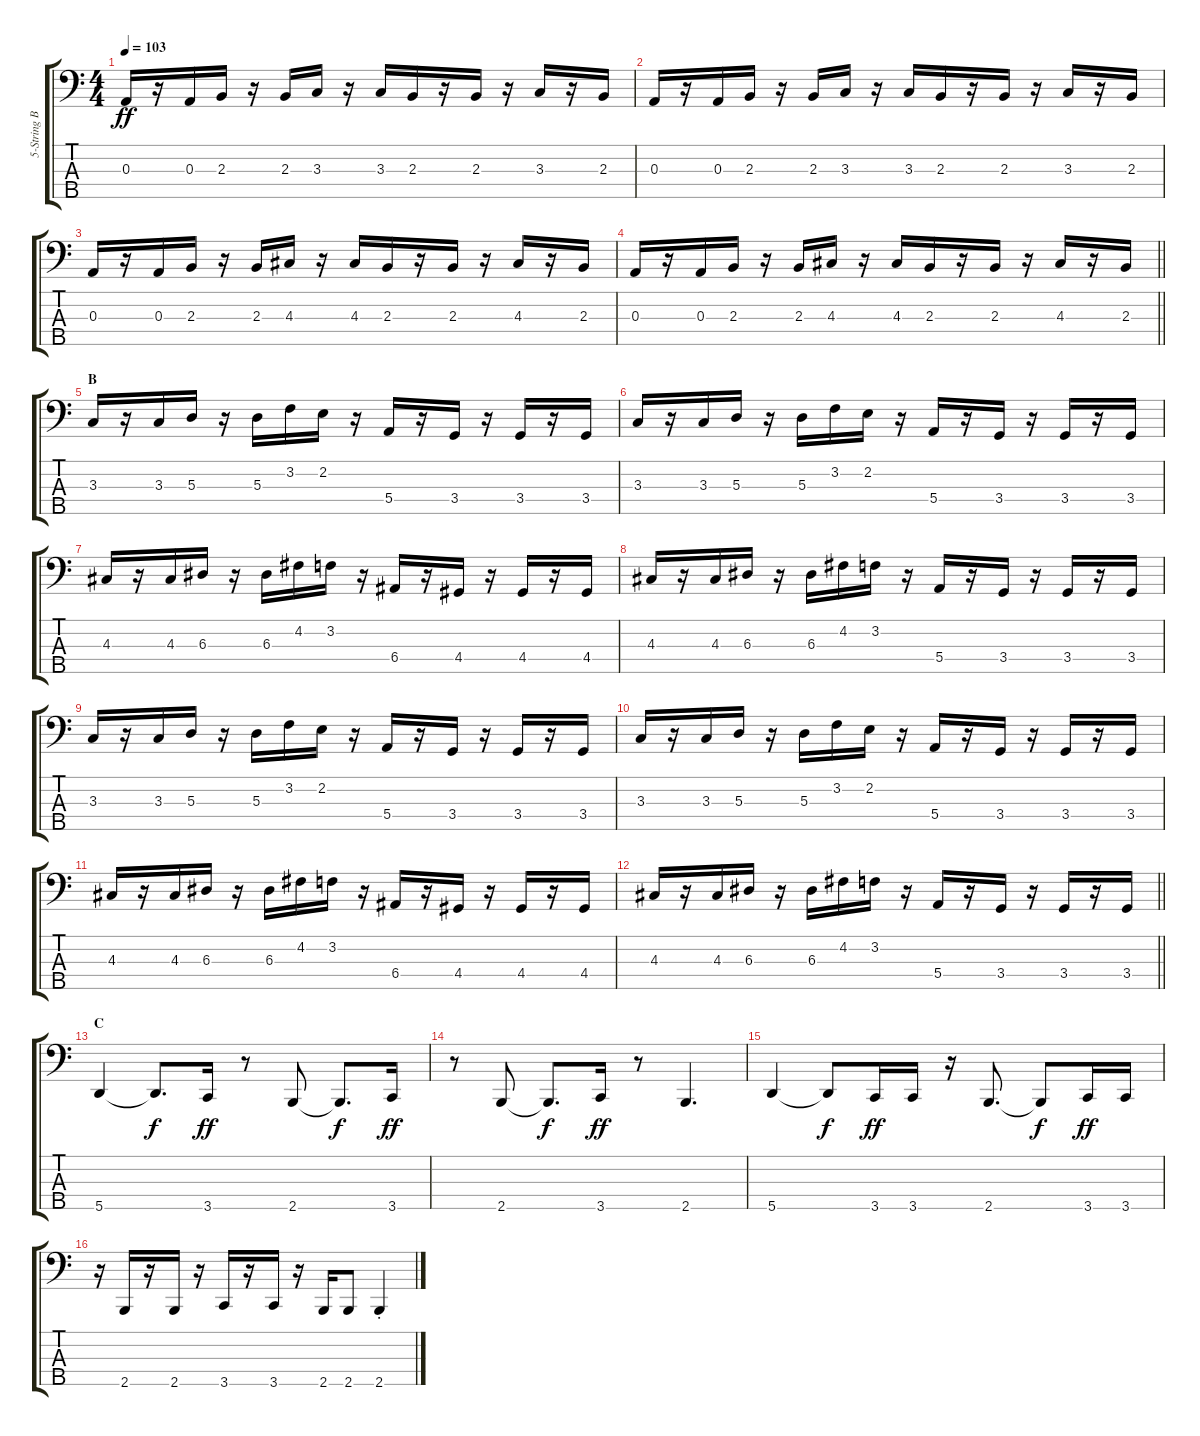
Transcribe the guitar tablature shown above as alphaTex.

\track ("5-String Bass" "5-String B") {instrument electricbassfinger}
\staff {score tabs}
\tuning (G2 D2 A1 E1 A0) {hide}
\ts (4 4)
\tempo 103
\clef f4
\ks c
0.3.16{dy ff} r.16 0.3.16 2.3.16 r.16 2.3.16 3.3.16 r.16 3.3.16 2.3.16 r.16 2.3.16 r.16 3.3.16 r.16 2.3.16 |
0.3.16 r.16 0.3.16 2.3.16 r.16 2.3.16 3.3.16 r.16 3.3.16 2.3.16 r.16 2.3.16 r.16 3.3.16 r.16 2.3.16 |
0.3.16 r.16 0.3.16 2.3.16 r.16 2.3.16 4.3.16 r.16 4.3.16 2.3.16 r.16 2.3.16 r.16 4.3.16 r.16 2.3.16 |
\barLineRight lightlight
0.3.16 r.16 0.3.16 2.3.16 r.16 2.3.16 4.3.16 r.16 4.3.16 2.3.16 r.16 2.3.16 r.16 4.3.16 r.16 2.3.16 |
\section ("" "B")
3.3.16 r.16 3.3.16 5.3.16 r.16 5.3.16 3.2.16 2.2.16 r.16 5.4.16 r.16 3.4.16 r.16 3.4.16 r.16 3.4.16 |
3.3.16 r.16 3.3.16 5.3.16 r.16 5.3.16 3.2.16 2.2.16 r.16 5.4.16 r.16 3.4.16 r.16 3.4.16 r.16 3.4.16 |
4.3.16 r.16 4.3.16 6.3.16 r.16 6.3.16 4.2.16 3.2.16 r.16 6.4.16 r.16 4.4.16 r.16 4.4.16 r.16 4.4.16 |
4.3.16 r.16 4.3.16 6.3.16 r.16 6.3.16 4.2.16 3.2.16 r.16 5.4.16 r.16 3.4.16 r.16 3.4.16 r.16 3.4.16 |
3.3.16 r.16 3.3.16 5.3.16 r.16 5.3.16 3.2.16 2.2.16 r.16 5.4.16 r.16 3.4.16 r.16 3.4.16 r.16 3.4.16 |
3.3.16 r.16 3.3.16 5.3.16 r.16 5.3.16 3.2.16 2.2.16 r.16 5.4.16 r.16 3.4.16 r.16 3.4.16 r.16 3.4.16 |
4.3.16 r.16 4.3.16 6.3.16 r.16 6.3.16 4.2.16 3.2.16 r.16 6.4.16 r.16 4.4.16 r.16 4.4.16 r.16 4.4.16 |
\barLineRight lightlight
4.3.16 r.16 4.3.16 6.3.16 r.16 6.3.16 4.2.16 3.2.16 r.16 5.4.16 r.16 3.4.16 r.16 3.4.16 r.16 3.4.16 |
\section ("" "C")
5.5.4 5.5{t}.8{d dy f} 3.5.16{dy ff} r.8 2.5.8 2.5{t}.8{d dy f} 3.5.16{dy ff} |
r.8 2.5.8 2.5{t}.8{d dy f} 3.5.16{dy ff} r.8 2.5.4{d} |
5.5.4 5.5{t}.8{dy f} 3.5.16{dy ff} 3.5.16 r.16 2.5.8{d} 2.5{t}.8{dy f} 3.5.16{dy ff} 3.5.16 |
r.16 2.5.16 r.16 2.5.16 r.16 3.5.16 r.16 3.5.16 r.16 2.5.16 2.5.8 2.5{st}.4
